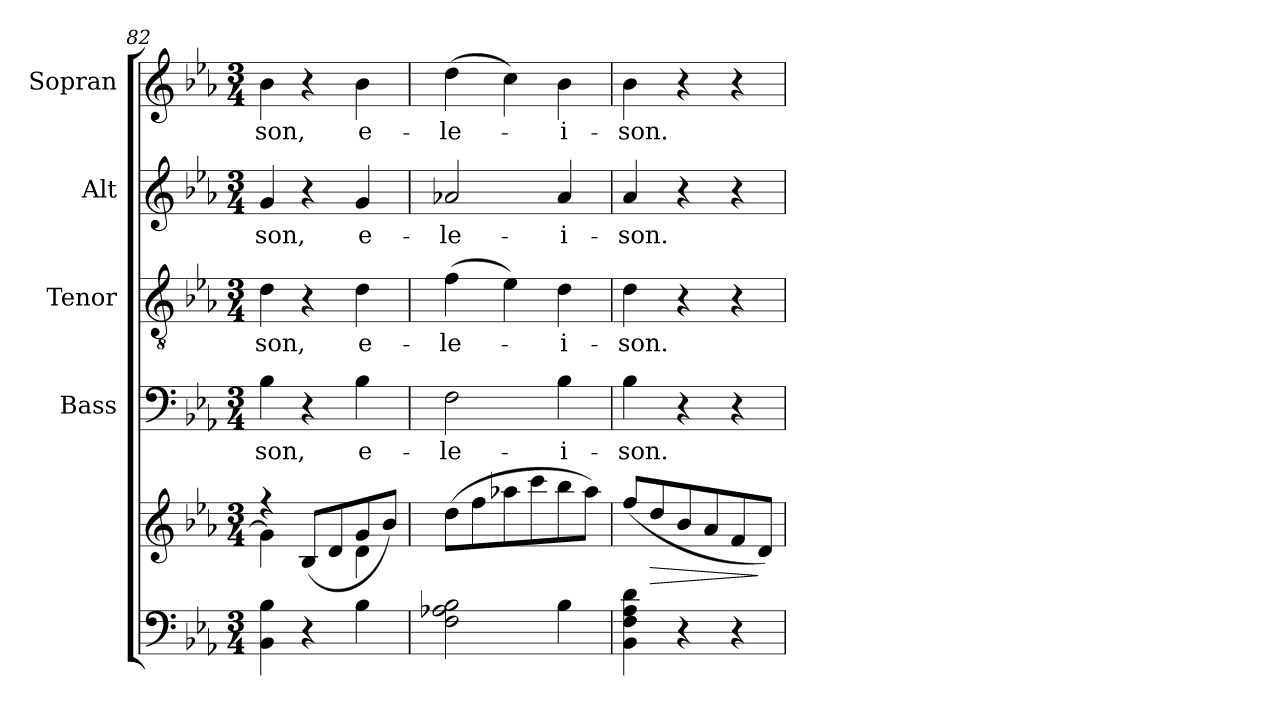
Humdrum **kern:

**kern	**kern	**dynam	**kern	**text	**kern	**text	**kern	**text	**kern	**text
*part5	*part5	*part5	*part4	*part4	*part3	*part3	*part2	*part2	*part1	*part1
*staff6	*staff5	*staff5/6	*staff4	*staff4	*staff3	*staff3	*staff2	*staff2	*staff1	*staff1
*	*	*	*I"Bass	*	*I"Tenor	*	*I"Alt	*	*I"Sopran	*
*	*	*	*I'B.	*	*I'T.	*	*I'A.	*	*I'S.	*
*clefF4	*clefG2	*	*clefF4	*	*clefGv2	*	*clefG2	*	*clefG2	*
*k[b-e-a-]	*k[b-e-a-]	*	*k[b-e-a-]	*	*k[b-e-a-]	*	*k[b-e-a-]	*	*k[b-e-a-]	*
*E-:	*E-:	*	*E-:	*	*E-:	*	*E-:	*	*E-:	*
*M3/4	*M3/4	*	*M3/4	*	*M3/4	*	*M3/4	*	*M3/4	*
=82	=82	=82	=82	=82	=82	=82	=82	=82	=82	=82
*	*^	*	*	*	*	*	*	*	*	*
!	!	!	!	!	!LO:LY:b	!	!LO:LY:b	!	!LO:LY:b	!	!LO:LY:b
4BB-\ 4B-\	4ree	4g\]	.	4B-\	-son,	4d\	-son,	4g/	-son,	4b-\	-son,
4r	(>8B-/L	4ryy	.	4r	.	4r	.	4r	.	4r	.
.	8d/	.	.	.	.	.	.	.	.	.	.
!	!	!	!	!	!LO:LY:b	!	!LO:LY:b	!	!LO:LY:b	!	!LO:LY:b
4B-\	8g/	4d\	.	4B-\	e-	4d\	e-	4g/	e-	4b-\	e-
.	8b-/J)	.	.	.	.	.	.	.	.	.	.
*	*v	*v	*	*	*	*	*	*	*	*	*
=83	=83	=83	=83	=83	=83	=83	=83	=83	=83	=83
!	!	!	!	!LO:LY:b	!	!LO:LY:b	!	!LO:LY:b	!	!LO:LY:b
2F\ 2A-X\ 2B-\	(>8dd\L	.	2F\	-le-	(>4f\	-le-	2a-X/	-le-	(>4dd\	-le-
.	8ff\	.	.	.	.	.	.	.	.	.
.	8aa-X\	.	.	.	4e-\)	.	.	.	4cc\)	.
.	8ccc\	.	.	.	.	.	.	.	.	.
!	!	!	!	!LO:LY:b	!	!LO:LY:b	!	!LO:LY:b	!	!LO:LY:b
4B-\	8bb-\	.	4B-\	-i-	4d\	-i-	4a-/	-i-	4b-\	-i-
.	8aa-\J)	.	.	.	.	.	.	.	.	.
=84	=84	=84	=84	=84	=84	=84	=84	=84	=84	=84
!	!	!	!	!LO:LY:b	!	!LO:LY:b	!	!LO:LY:b	!	!LO:LY:b
4BB-\ 4F\ 4A-\ 4d\	(<8ff/L	.	4B-\	-son.	4d\	-son.	4a-/	-son.	4b-\	-son.
!	!	!LO:HP:b	!	!	!	!	!	!	!	!
.	8dd/	>	.	.	.	.	.	.	.	.
4r	8b-/	.	4r	.	4r	.	4r	.	4r	.
.	8a-/	.	.	.	.	.	.	.	.	.
4r	8f/	.	4r	.	4r	.	4r	.	4r	.
.	8d/J)	]	.	.	.	.	.	.	.	.
=	=	=	=	=	=	=	=	=	=	=
*-	*-	*-	*-	*-	*-	*-	*-	*-	*-	*-
